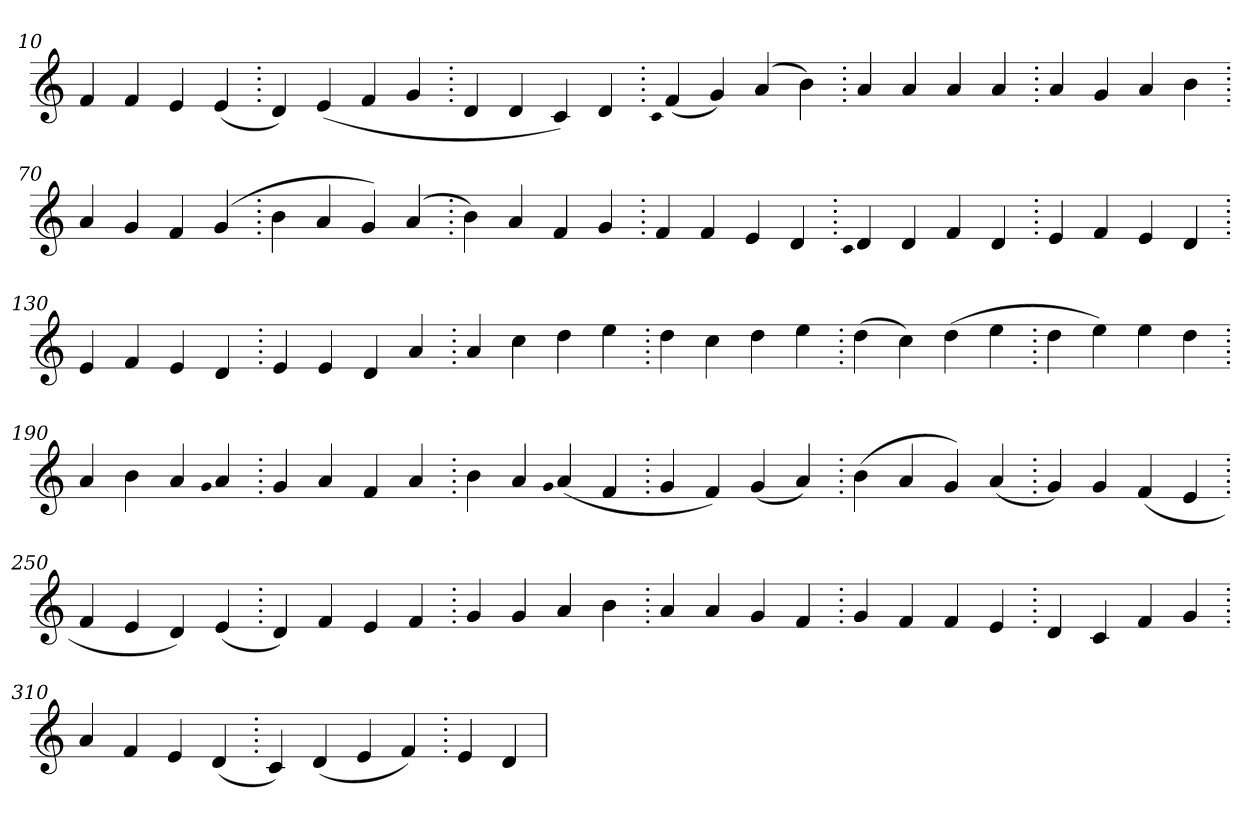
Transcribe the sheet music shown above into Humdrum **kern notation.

**kern
*part1
*staff1
*clefG2
=10.
4f
4f
4e
(>4e
=20.
4d)
(>4e
4f
4g
=30.
4d
4d
4c)
4d
=40.
qqc
(>4f
4g)
(>4a
4b)
=50.
4a
4a
4a
4a
=60.
4a
4g
4a
4b
=70.
4a
4g
4f
(>4g
=80.
4b
4a
4g)
(>4a
=90.
4b)
4a
4f
4g
=100.
4f
4f
4e
4d
=110.
qqc
4d
4d
4f
4d
=120.
4e
4f
4e
4d
=130.
4e
4f
4e
4d
=140.
4e
4e
4d
4a
=150.
4a
4cc
4dd
4ee
=160.
4dd
4cc
4dd
4ee
=170.
(>4dd
4cc)
(>4dd
4ee
=180.
4dd
4ee)
4ee
4dd
=190.
4a
4b
4a
qqg
4a
=200.
4g
4a
4f
4a
=210.
4b
4a
qqg
(>4a
4f
=220.
4g
4f)
(>4g
4a)
=230.
(>4b
4a
4g)
(>4a
=240.
4g)
4g
(>4f
4e
=250.
4f
4e
4d)
(>4e
=260.
4d)
4f
4e
4f
=270.
4g
4g
4a
4b
=280.
4a
4a
4g
4f
=290.
4g
4f
4f
4e
=300.
4d
4c
4f
4g
=310.
4a
4f
4e
(>4d
=320.
4c)
(>4d
4e
4f)
=330.
4e
4d
=
*-
